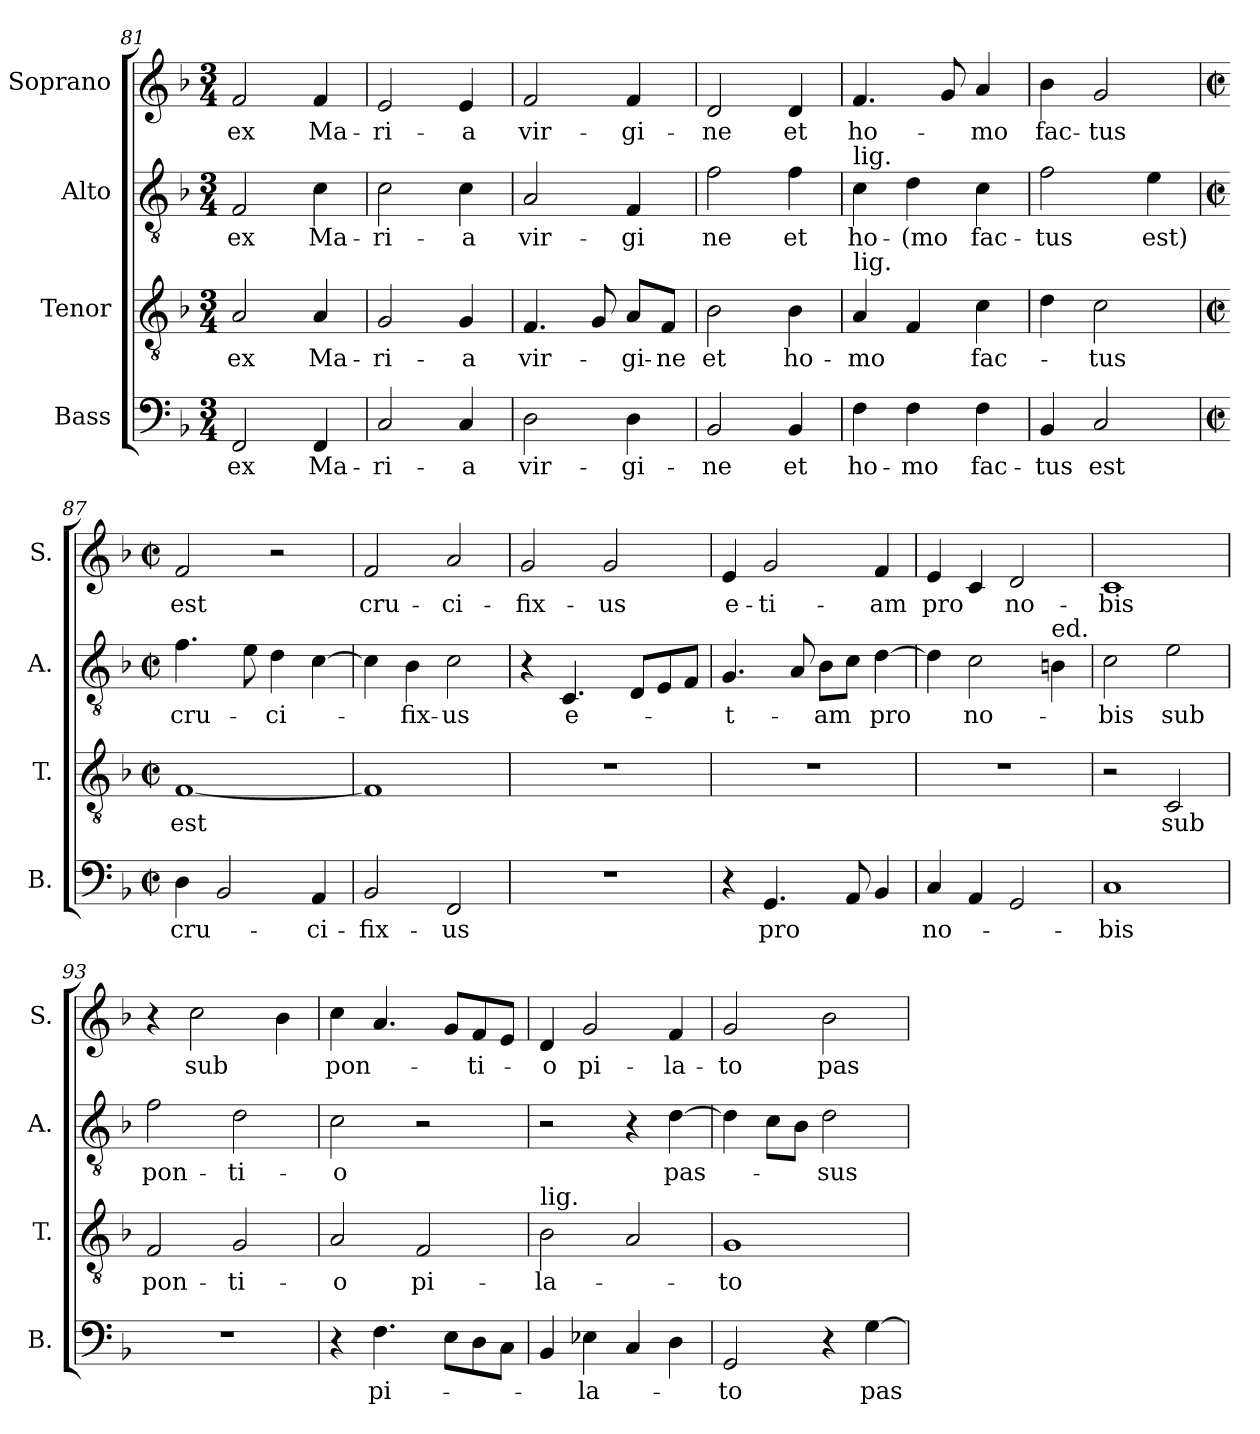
**kern	**text	**kern	**text	**kern	**text	**kern	**text
*part4	*part4	*part3	*part3	*part2	*part2	*part1	*part1
*staff4	*staff4	*staff3	*staff3	*staff2	*staff2	*staff1	*staff1
*I"Bass	*	*I"Tenor	*	*I"Alto	*	*I"Soprano	*
*I'B.	*	*I'T.	*	*I'A.	*	*I'S.	*
*clefF4	*	*clefGv2	*	*clefGv2	*	*clefG2	*
*k[b-]	*	*k[b-]	*	*k[b-]	*	*k[b-]	*
*M3/4	*	*M3/4	*	*M3/4	*	*M3/4	*
=81	=81	=81	=81	=81	=81	=81	=81
!	!LO:LY:b	!	!LO:LY:b	!	!LO:LY:b	!	!LO:LY:b
2FF/	ex	2A/	ex	2F/	ex	2f/	ex
!	!LO:LY:b	!	!LO:LY:b	!	!LO:LY:b	!	!LO:LY:b
4FF/	Ma-	4A/	Ma-	4c\	Ma-	4f/	Ma-
=82	=82	=82	=82	=82	=82	=82	=82
!	!LO:LY:b	!	!LO:LY:b	!	!LO:LY:b	!	!LO:LY:b
2C/	-ri-	2G/	-ri-	2c\	-ri-	2e/	-ri-
!	!LO:LY:b	!	!LO:LY:b	!	!LO:LY:b	!	!LO:LY:b
4C/	-a	4G/	-a	4c\	-a	4e/	-a
=83	=83	=83	=83	=83	=83	=83	=83
!	!LO:LY:b	!	!LO:LY:b	!	!LO:LY:b	!	!LO:LY:b
2D\	vir-	4.F/	vir-	2A/	vir-	2f/	vir-
.	.	8G/	.	.	.	.	.
!	!LO:LY:b	!	!LO:LY:b	!	!LO:LY:b	!	!LO:LY:b
4D\	-gi-	8A/L	gi-	4F/	-gi	4f/	-gi-
!	!	!	!LO:LY:b	!	!	!	!
.	.	8F/J	-ne	.	.	.	.
=84	=84	=84	=84	=84	=84	=84	=84
!	!LO:LY:b	!	!LO:LY:b	!	!LO:LY:b	!	!LO:LY:b
2BB-/	-ne	2B-\	et	2f\	ne	2d/	-ne
!	!LO:LY:b	!	!LO:LY:b	!	!LO:LY:b	!	!LO:LY:b
4BB-/	et	4B-\	ho-	4f\	et	4d/	et
=85	=85	=85	=85	=85	=85	=85	=85
!	!	!	!	!LO:TX:a:t=lig.	!	!	!
!	!	!LO:TX:a:t=lig.	!	!	!	!	!
!	!LO:LY:b	!	!LO:LY:b	!	!LO:LY:b	!	!LO:LY:b
4F\	ho-	4A/	-mo	4c\	ho-	4.f/	ho-
!	!LO:LY:b	!	!	!	!LO:LY:b	!	!
4F\	-mo	4F/	.	4d\	(mo	.	.
.	.	.	.	.	.	8g/	.
!	!LO:LY:b	!	!LO:LY:b	!	!LO:LY:b	!	!LO:LY:b
4F\	fac-	4c\	fac-	4c\	fac-	4a/	mo
=86	=86	=86	=86	=86	=86	=86	=86
!	!LO:LY:b	!	!	!	!LO:LY:b	!	!LO:LY:b
4BB-/	-tus	4d\	.	2f\	-tus	4b-\	fac-
!	!LO:LY:b	!	!LO:LY:b	!	!	!	!LO:LY:b
2C/	est	2c\	tus	.	.	2g/	-tus
!	!	!	!	!	!LO:LY:b	!	!
.	.	.	.	4e\	est)	.	.
=87	=87	=87	=87	=87	=87	=87	=87
*M2/2	*	*M2/2	*	*M2/2	*	*M2/2	*
*met(c|)	*	*met(c|)	*	*met(c|)	*	*met(c|)	*
!	!LO:LY:b	!	!LO:LY:b	!	!LO:LY:b	!	!LO:LY:b
4D\	cru-	[1F	-est	4.f\	cru-	2f/	est
2BB-/	.	.	.	.	.	.	.
.	.	.	.	8e\	.	.	.
!	!	!	!	!	!LO:LY:b	!	!
.	.	.	.	4d\	-ci-	2r	.
!	!LO:LY:b	!	!	!	!	!	!
4AA/	ci-	.	.	[4c\	.	.	.
=88	=88	=88	=88	=88	=88	=88	=88
!	!LO:LY:b	!	!	!	!	!	!LO:LY:b
2BB-/	-fix-	1F]	.	4c\]	.	2f/	cru-
!	!	!	!	!	!LO:LY:b	!	!
.	.	.	.	4B-\	-fix-	.	.
!	!LO:LY:b	!	!	!	!LO:LY:b	!	!LO:LY:b
2FF/	-us	.	.	2c\	-us	2a/	-ci-
=89	=89	=89	=89	=89	=89	=89	=89
!	!	!	!	!	!	!	!LO:LY:b
1r	.	1r	.	4r	.	2g/	-fix-
!	!	!	!	!	!LO:LY:b	!	!
.	.	.	.	4.C/	e-	.	.
!	!	!	!	!	!	!	!LO:LY:b
.	.	.	.	.	.	2g/	-us
.	.	.	.	8D/L	.	.	.
.	.	.	.	8E/	.	.	.
.	.	.	.	8F/J	.	.	.
=90	=90	=90	=90	=90	=90	=90	=90
!	!	!	!	!	!LO:LY:b	!	!LO:LY:b
4r	.	1r	.	4.G/	-t-	4e/	e-
!	!LO:LY:b	!	!	!	!	!	!LO:LY:b
4.GG/	-pro	.	.	.	.	2g/	-ti-
.	.	.	.	8A/	.	.	.
!	!	!	!	!	!LO:LY:b	!	!
.	.	.	.	8B-\L	-am	.	.
8AA/	.	.	.	8c\J	.	.	.
!	!	!	!	!	!LO:LY:b	!	!LO:LY:b
4BB-/	.	.	.	[4d\	-pro	4f/	-am
=91	=91	=91	=91	=91	=91	=91	=91
!	!LO:LY:b	!	!	!	!	!	!LO:LY:b
4C/	no-	1r	.	4d\]	.	4e/	-pro
!	!	!	!	!	!LO:LY:b	!	!
4AA/	.	.	.	2c\	no-	4c/	.
!	!	!	!	!	!	!	!LO:LY:b
2GG/	.	.	.	.	.	2d/	-no-
!	!	!	!	!LO:TX:a:t=ed.	!	!	!
.	.	.	.	4Bn\	.	.	.
=92	=92	=92	=92	=92	=92	=92	=92
!	!LO:LY:b	!	!	!	!LO:LY:b	!	!LO:LY:b
1C	-bis	2r	.	2c\	-bis	1c	bis
!	!	!	!LO:LY:b	!	!LO:LY:b	!	!
.	.	2C/	sub	2e\	sub	.	.
=93	=93	=93	=93	=93	=93	=93	=93
!	!	!	!LO:LY:b	!	!LO:LY:b	!	!
1r	.	2F/	pon-	2f\	pon-	4r	.
!	!	!	!	!	!	!	!LO:LY:b
.	.	.	.	.	.	2cc\	-sub
!	!	!	!LO:LY:b	!	!LO:LY:b	!	!
.	.	2G/	-ti-	2d\	-ti-	.	.
.	.	.	.	.	.	4b-\	.
=94	=94	=94	=94	=94	=94	=94	=94
!	!	!	!LO:LY:b	!	!LO:LY:b	!	!LO:LY:b
4r	.	2A/	-o	2c\	-o	4cc\	pon-
!	!LO:LY:b	!	!	!	!	!	!
4.F\	pi-	.	.	.	.	4.a/	.
!	!	!	!LO:LY:b	!	!	!	!
.	.	2F/	pi-	2r	.	.	.
8E\L	.	.	.	.	.	8g/L	.
!	!	!	!	!	!	!	!LO:LY:b
8D\	.	.	.	.	.	8f/	-ti-
8C\J	.	.	.	.	.	8e/J	.
=95	=95	=95	=95	=95	=95	=95	=95
!	!	!LO:TX:a:t=lig.	!	!	!	!	!
!	!	!	!LO:LY:b	!	!	!	!LO:LY:b
4BB-/	.	2B-\	-la-	2r	.	4d/	-o
!	!LO:LY:b	!	!	!	!	!	!LO:LY:b
4E-X\	-la-	.	.	.	.	2g/	pi-
4C/	.	2A/	.	4r	.	.	.
!	!	!	!	!	!LO:LY:b	!	!LO:LY:b
4D\	.	.	.	[4d\	pas-	4f/	-la-
=96	=96	=96	=96	=96	=96	=96	=96
!	!LO:LY:b	!	!LO:LY:b	!	!	!	!LO:LY:b
2GG/	-to	1G	-to	4d\]	.	2g/	-to
.	.	.	.	8c\L	.	.	.
.	.	.	.	8B-\J	.	.	.
!	!	!	!	!	!LO:LY:b	!	!LO:LY:b
4r	.	.	.	2d\	-sus	2b-\	pas-
!	!LO:LY:b	!	!	!	!	!	!
[4G\	pas-	.	.	.	.	.	.
=	=	=	=	=	=	=	=
*-	*-	*-	*-	*-	*-	*-	*-
